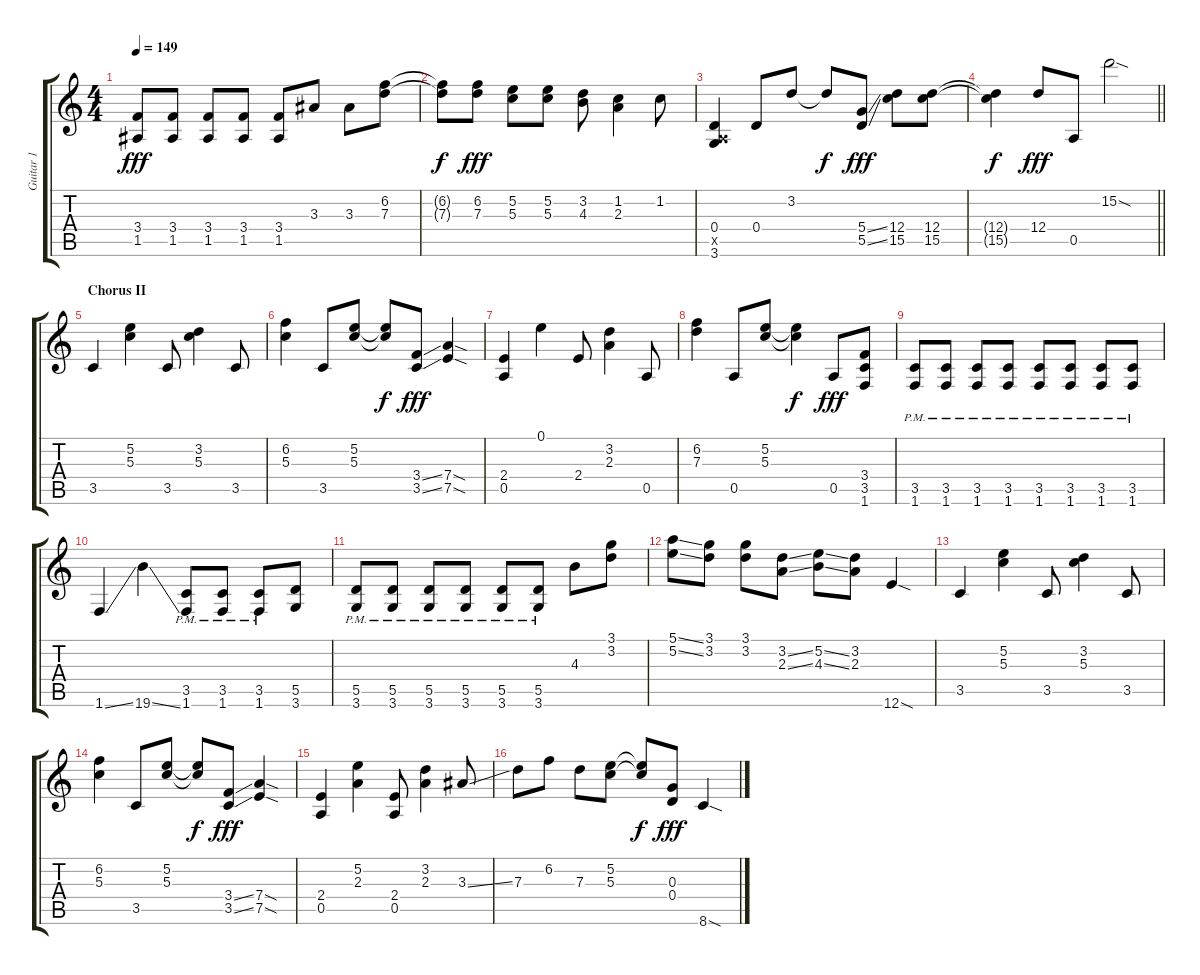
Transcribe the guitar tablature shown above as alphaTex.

\track ("Guitar 1" "Guitar 1") {instrument distortionguitar}
\staff {score tabs}
\tuning (E4 B3 G3 D3 A2 E2) {hide}
\ts (4 4)
\tempo 149
\clef g2
\ks c
(3.4 1.5).8{dy fff} (3.4 1.5).8 (3.4 1.5).8 (3.4 1.5).8 (3.4 1.5).8 3.3.8 3.3.8 (6.2 7.3).8 |
(6.2{t} 7.3{t}).8{dy f} (6.2 7.3).8{dy fff} (5.2 5.3).8 (5.2 5.3).8 (3.2 4.3).8 (1.2 2.3).4 1.2.8 |
(0.4 0.5{x} 3.6).4 0.4.8 3.2.8 3.2{t}.8{dy f} (5.4{ss} 5.5{ss}).8{dy fff} (12.4 15.5).8 (12.4 15.5).8 |
\barLineRight lightlight
(12.4{t} 15.5{t}).4{dy f} 12.4.8{dy fff} 0.5.8 15.2{sod}.2 |
\section ("" "Chorus II")
3.5.4 (5.2 5.3).4 3.5.8 (3.2 5.3).4 3.5.8 |
(6.2 5.3).4 3.5.8 (5.2 5.3).8 (5.2{t} 5.3{t}).8{dy f} (3.4{ss} 3.5{ss}).8{dy fff} (7.4{sod} 7.5{sod}).4 |
(2.4 0.5).4 0.1.4 2.4.8 (3.2 2.3).4 0.5.8 |
(6.2 7.3).4 0.5.8 (5.2 5.3).8 (5.2{t} 5.3{t}).4{dy f} 0.5.8{dy fff} (3.4 3.5 1.6).8 |
(3.5{pm} 1.6{pm}).8 (3.5{pm} 1.6{pm}).8 (3.5{pm} 1.6{pm}).8 (3.5{pm} 1.6{pm}).8 (3.5{pm} 1.6{pm}).8 (3.5{pm} 1.6{pm}).8 (3.5{pm} 1.6{pm}).8 (3.5{pm} 1.6{pm}).8 |
1.6{ss}.4 19.6{ss}.4 (3.5{pm} 1.6{pm}).8 (3.5{pm} 1.6{pm}).8 (3.5{pm} 1.6{pm}).8 (5.5 3.6).8 |
(5.5{pm} 3.6{pm}).8 (5.5{pm} 3.6{pm}).8 (5.5{pm} 3.6{pm}).8 (5.5{pm} 3.6{pm}).8 (5.5{pm} 3.6{pm}).8 (5.5{pm} 3.6{pm}).8 4.3.8 (3.1 3.2).8 |
(5.1{ss} 5.2{ss}).8 (3.1 3.2).8 (3.1 3.2).8 (3.2{ss} 2.3{ss}).8 (5.2{ss} 4.3{ss}).8 (3.2 2.3).8 12.6{sod}.4 |
3.5.4 (5.2 5.3).4 3.5.8 (3.2 5.3).4 3.5.8 |
(6.2 5.3).4 3.5.8 (5.2 5.3).8 (5.2{t} 5.3{t}).8{dy f} (3.4{ss} 3.5{ss}).8{dy fff} (7.4{sod} 7.5{sod}).4 |
(2.4 0.5).4 (5.2 2.3).4 (2.4 0.5).8 (3.2 2.3).4 3.3{ss}.8 |
7.3.8 6.2.8 7.3.8 (5.2 5.3).8 (5.2{t} 5.3{t}).8{dy f} (0.3 0.4).8{dy fff} 8.6{sod}.4
